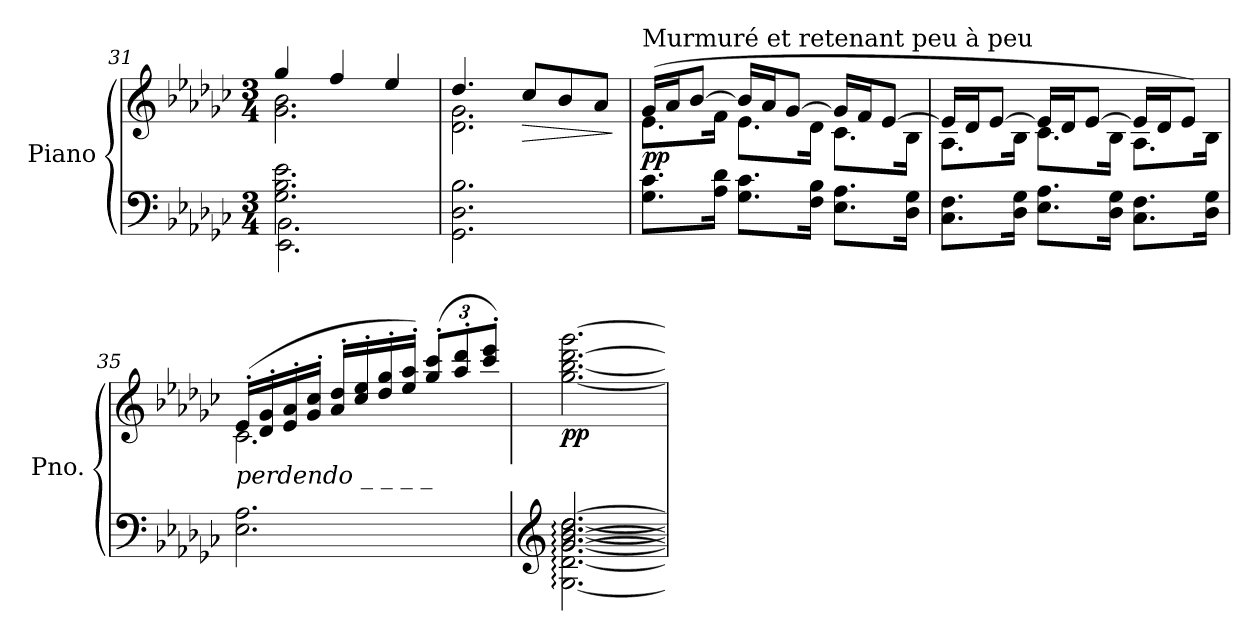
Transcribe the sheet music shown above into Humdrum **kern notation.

**kern	**kern	**dynam
*part1	*part1	*part1
*staff2	*staff1	*staff1/2
*I"Piano	*	*
*I'Pno.	*	*
!!LO:PB:g=z
*clefF4	*clefG2	*
*k[b-e-a-d-g-c-]	*k[b-e-a-d-g-c-]	*
*M3/4	*M3/4	*
=31	=31	=31
*^	*^	*
2.G-\ 2.B-\ 2.e-\	2.EE-\ 2.BB-\	4gg-/	2.g-\ 2.b-\	.
.	.	4ff/	.	.
.	.	4ee-/	.	.
*v	*v	*	*	*
=32	=32	=32	=32
2.GG-\ 2.D-\ 2.B-\	4.dd-/	2.d-\ 2.g-\	.
!	!	!	!LO:HP:b
.	8cc-/L	.	>
.	8b-/	.	.
.	8a-/J	.	.
*	*v	*v	*
.	.	]
=33	=33	=33
*	*^	*
!	!LO:TX:a:t=Murmuré et retenant peu à peu	!	!
!	!	!	!LO:DY:b
8.G-\ 8.c-\L	(>16g-/LL	8.e-\L	pp
.	16a-/J	.	.
.	[8b-/J	.	.
16A-\ 16d-\Jk	.	16f\Jk	.
8.G-\ 8.c-\L	16b-/LL]	8.e-\L	.
.	16a-/J	.	.
.	[8g-/J	.	.
16F\ 16B-\Jk	.	16d-\Jk	.
8.E-\ 8.A-\L	16g-/LL]	8.c-\L	.
.	16f/J	.	.
.	[8e-/J	.	.
16D-\ 16G-\Jk	.	16B-\Jk	.
=34	=34	=34	=34
8.C-\ 8.F\L	16e-/LL]	8.A-\L	.
.	16d-/J	.	.
.	[8e-/J	.	.
16D-\ 16G-\Jk	.	16B-\Jk	.
8.E-\ 8.A-\L	16e-/LL]	8.c-\L	.
.	16d-/J	.	.
.	[8e-/J	.	.
16D-\ 16G-\Jk	.	16B-\Jk	.
8.C-\ 8.F\L	16e-/LL]	8.A-\L	.
.	16d-/J	.	.
.	8e-/J)	.	.
16D-\ 16G-\Jk	.	16B-\Jk	.
!!LO:LB:g=z	!!
=35	=35	=35	=35
!	!LO:TX:b:i:t=perdendo      _            _            _             _	!	!
2.E-\ 2.A-\	(>16e-'/LL	2.c-\	.
.	16d-/' 16g-/'	.	.
.	16e-/' 16a-/'	.	.
.	16g-/' 16cc-/'JJ	.	.
.	16a-/' 16dd-/'LL	.	.
.	16cc-/' 16ee-/'	.	.
.	16dd-/' 16gg-/'	.	.
.	16ee-/' 16aa-/'JJ)	.	.
*	*Xbrackettup	*	*
.	(>12gg-/' 12ccc-/'L	.	.
.	12aa-/' 12ddd-/'	.	.
.	12ccc-/' 12eee-/'J)	.	.
*	*v	*v	*
=36	=36	=36
*clefG2	*	*
*^	*	*
!	!	!	!LO:DY:b
[2.g-/ [2.b-/ [2.dd-/	[2.G-\: [2.d-\: [2.g-\: [2.b-\: [2.dd-\:	[2.gg-\ [2.bb-\ [2.ddd-\ [2.ggg-\	pp
*v	*v	*	*
=	=	=
*-	*-	*-
